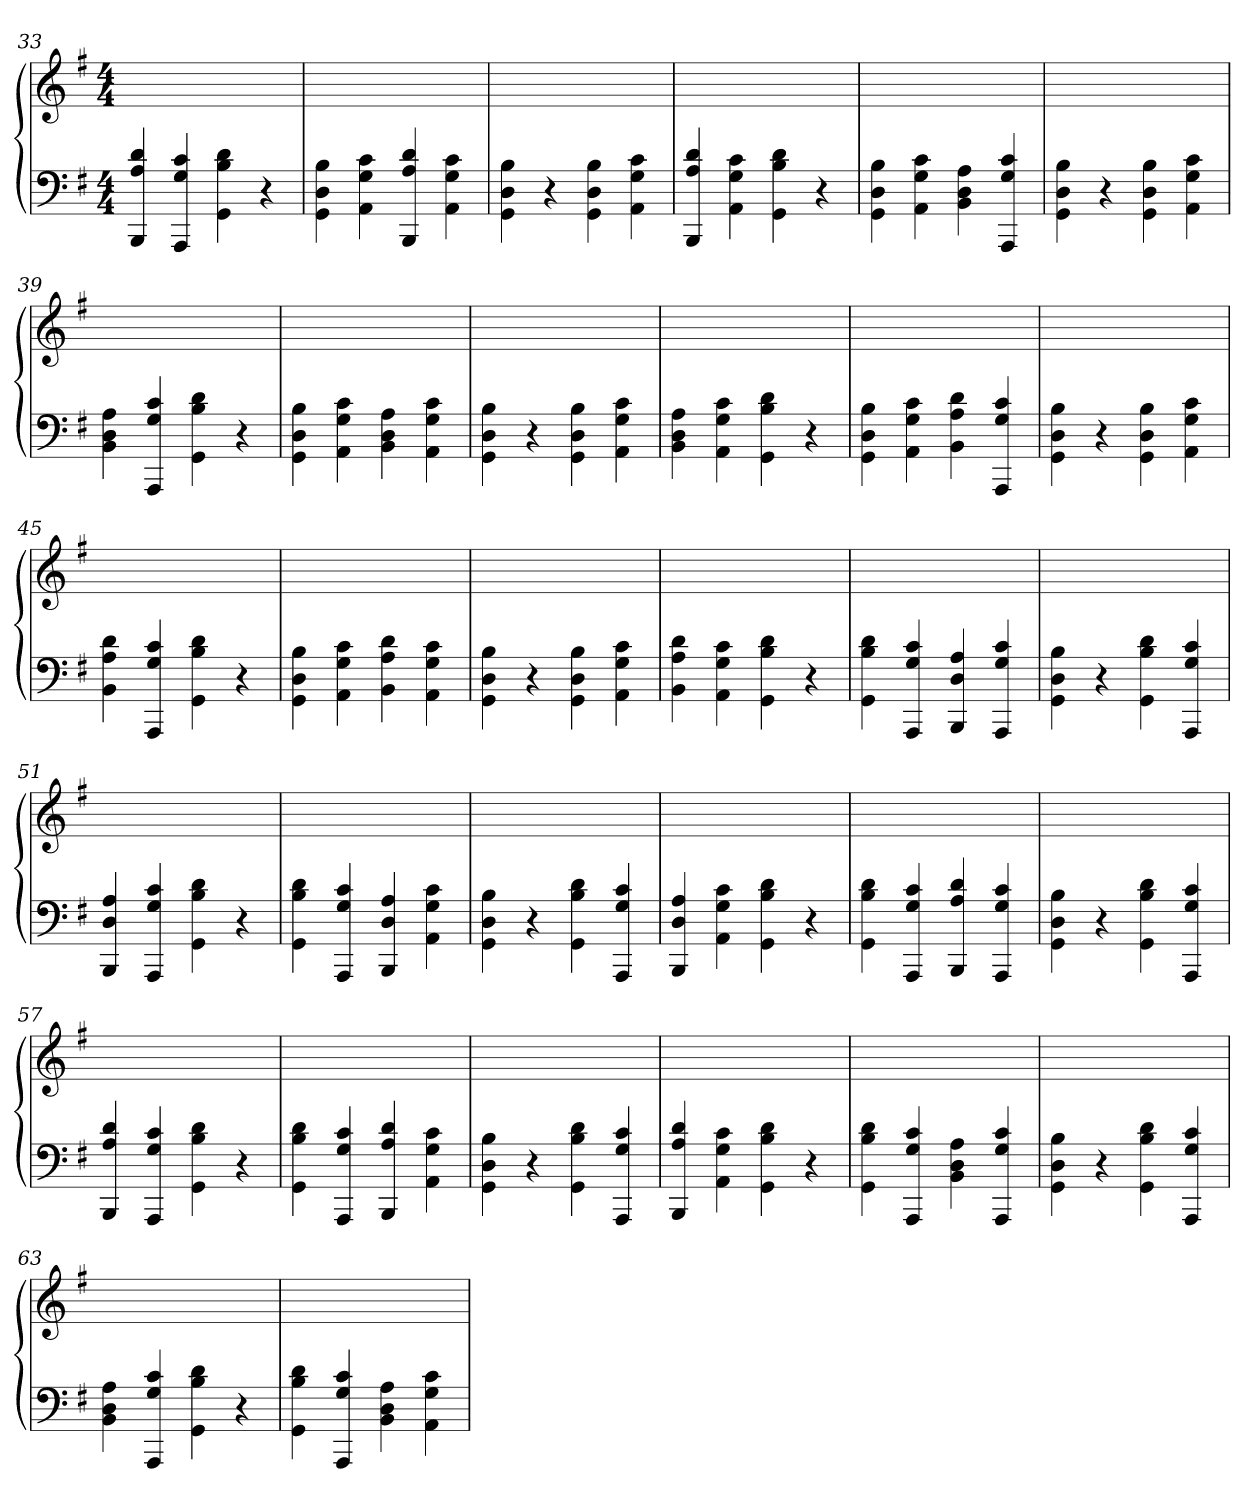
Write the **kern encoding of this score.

**kern	**kern
*part2	*part1
*staff2	*staff1
*clefF4	*clefG2
*k[f#]	*k[f#]
*G:	*G:
*M4/4	*M4/4
=33	=33
4BBB 4A 4d	1ryy
4AAA 4G 4c	.
4GG 4B 4d	.
4r	.
=34	=34
4GG 4D 4B	1ryy
4AA 4G 4c	.
4BBB 4A 4d	.
4AA 4G 4c	.
=35	=35
4GG 4D 4B	1ryy
4r	.
4GG 4D 4B	.
4AA 4G 4c	.
=36	=36
4BBB 4A 4d	1ryy
4AA 4G 4c	.
4GG 4B 4d	.
4r	.
=37	=37
4GG 4D 4B	1ryy
4AA 4G 4c	.
4BB 4D 4A	.
4AAA 4G 4c	.
=38	=38
4GG 4D 4B	1ryy
4r	.
4GG 4D 4B	.
4AA 4G 4c	.
=39	=39
4BB 4D 4A	1ryy
4AAA 4G 4c	.
4GG 4B 4d	.
4r	.
=40	=40
4GG 4D 4B	1ryy
4AA 4G 4c	.
4BB 4D 4A	.
4AA 4G 4c	.
=41	=41
4GG 4D 4B	1ryy
4r	.
4GG 4D 4B	.
4AA 4G 4c	.
=42	=42
4BB 4D 4A	1ryy
4AA 4G 4c	.
4GG 4B 4d	.
4r	.
=43	=43
4GG 4D 4B	1ryy
4AA 4G 4c	.
4BB 4A 4d	.
4AAA 4G 4c	.
=44	=44
4GG 4D 4B	1ryy
4r	.
4GG 4D 4B	.
4AA 4G 4c	.
=45	=45
4BB 4A 4d	1ryy
4AAA 4G 4c	.
4GG 4B 4d	.
4r	.
=46	=46
4GG 4D 4B	1ryy
4AA 4G 4c	.
4BB 4A 4d	.
4AA 4G 4c	.
=47	=47
4GG 4D 4B	1ryy
4r	.
4GG 4D 4B	.
4AA 4G 4c	.
=48	=48
4BB 4A 4d	1ryy
4AA 4G 4c	.
4GG 4B 4d	.
4r	.
=49	=49
4GG 4B 4d	1ryy
4AAA 4G 4c	.
4BBB 4D 4A	.
4AAA 4G 4c	.
=50	=50
4GG 4D 4B	1ryy
4r	.
4GG 4B 4d	.
4AAA 4G 4c	.
=51	=51
4BBB 4D 4A	1ryy
4AAA 4G 4c	.
4GG 4B 4d	.
4r	.
=52	=52
4GG 4B 4d	1ryy
4AAA 4G 4c	.
4BBB 4D 4A	.
4AA 4G 4c	.
=53	=53
4GG 4D 4B	1ryy
4r	.
4GG 4B 4d	.
4AAA 4G 4c	.
=54	=54
4BBB 4D 4A	1ryy
4AA 4G 4c	.
4GG 4B 4d	.
4r	.
=55	=55
4GG 4B 4d	1ryy
4AAA 4G 4c	.
4BBB 4A 4d	.
4AAA 4G 4c	.
=56	=56
4GG 4D 4B	1ryy
4r	.
4GG 4B 4d	.
4AAA 4G 4c	.
=57	=57
4BBB 4A 4d	1ryy
4AAA 4G 4c	.
4GG 4B 4d	.
4r	.
=58	=58
4GG 4B 4d	1ryy
4AAA 4G 4c	.
4BBB 4A 4d	.
4AA 4G 4c	.
=59	=59
4GG 4D 4B	1ryy
4r	.
4GG 4B 4d	.
4AAA 4G 4c	.
=60	=60
4BBB 4A 4d	1ryy
4AA 4G 4c	.
4GG 4B 4d	.
4r	.
=61	=61
4GG 4B 4d	1ryy
4AAA 4G 4c	.
4BB 4D 4A	.
4AAA 4G 4c	.
=62	=62
4GG 4D 4B	1ryy
4r	.
4GG 4B 4d	.
4AAA 4G 4c	.
=63	=63
4BB 4D 4A	1ryy
4AAA 4G 4c	.
4GG 4B 4d	.
4r	.
=64	=64
4GG 4B 4d	1ryy
4AAA 4G 4c	.
4BB 4D 4A	.
4AA 4G 4c	.
=	=
*-	*-
